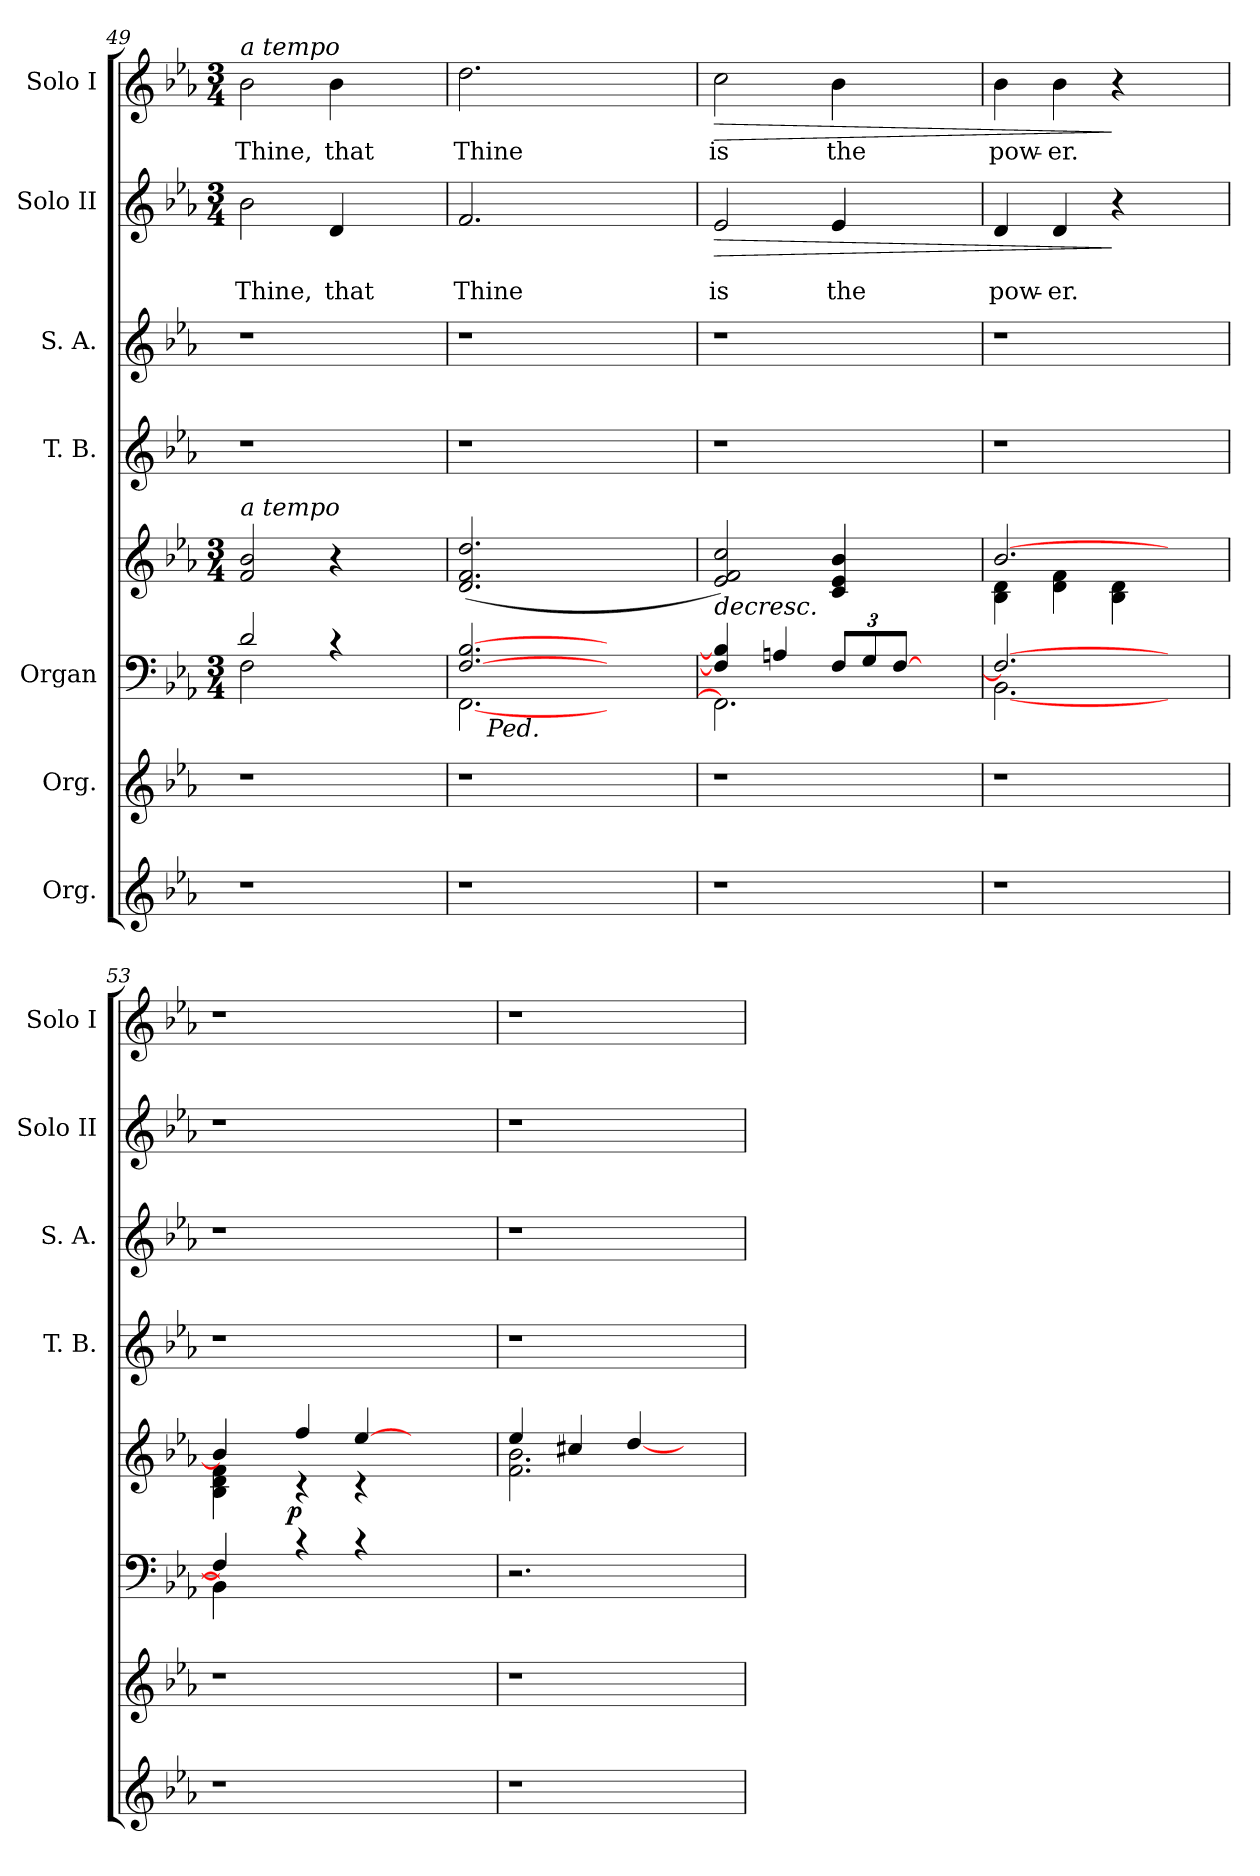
**kern	**kern	**kern	**kern	**dynam	**kern	**kern	**kern	**text	**text	**dynam	**kern	**text	**dynam
*part7	*part6	*part5	*part5	*part5	*part4	*part3	*part2	*part2	*part2	*part2	*part1	*part1	*part1
*staff8	*staff7	*staff6	*staff5	*staff5/6	*staff4	*staff3	*staff2	*staff2	*staff2	*staff2	*staff1	*staff1	*staff1
*I"Org.	*I"Org.	*I"Organ	*	*	*I"T. B.	*I"S. A.	*I"Solo II	*	*	*	*I"Solo I	*	*
*	*	*	*	*	*I'T. B.	*I'S. A.	*I'Solo II	*	*	*	*I'Solo I	*	*
!!LO:LB:g=z
*clefG2	*clefG2	*clefF4	*clefG2	*	*clefG2	*clefG2	*clefG2	*	*	*	*clefG2	*	*
*k[b-e-a-]	*k[b-e-a-]	*k[b-e-a-]	*k[b-e-a-]	*	*k[b-e-a-]	*k[b-e-a-]	*k[b-e-a-]	*	*	*	*k[b-e-a-]	*	*
*E-:	*E-:	*E-:	*E-:	*	*E-:	*E-:	*E-:	*	*	*	*E-:	*	*
*	*	*M3/4	*M3/4	*	*	*	*M3/4	*	*	*	*M3/4	*	*
=49	=49	=49	=49	=49	=49	=49	=49	=49	=49	=49	=49	=49	=49
*	*	*^	*	*	*	*	*	*	*	*	*	*	*
!	!	!	!	!	!	!	!	!	!	!	!	!LO:TX:a:i:t=a tempo	!	!
!	!	!	!	!LO:TX:a:i:t=a tempo	!	!	!	!	!	!	!	!	!	!
!	!	!	!	!	!	!	!	!	!	!LO:LY:b	!	!	!LO:LY:b	!
1r	1r	2d/	2F\	2f/ 2b-/	.	1r	1r	2b-\	.	Thine,	.	2b-\	Thine,	.
!	!	!	!	!	!	!	!	!	!	!LO:LY:b	!	!	!LO:LY:b	!
.	.	4rc	4ryy	4r	.	.	.	4d/	.	that	.	4b-\	that	.
.	.	4ryy	4ryy	4ryy	.	.	.	4ryy	.	.	.	4ryy	.	.
=50	=50	=50	=50	=50	=50	=50	=50	=50	=50	=50	=50	=50	=50	=50
!	!	!	!	!	!	!	!	!	!	!LO:LY:b	!	!	!LO:LY:b	!
*	*	*	*^	*	*	*	*	*	*	*	*	*	*	*
1r	1r	[>2.F/ [>2.B-/	[<2.FF\	24ryy	(<2.d/ 2.f/ 2.dd/	.	1r	1r	2.f/	.	Thine	.	2.dd\	Thine	.
.	.	.	.	96ryy	.	.	.	.	.	.	.	.	.	.	.
!	!	!	!	!LO:TX:b:i:t=Ped.	!	!	!	!	!	!	!	!	!	!	!
.	.	.	.	3%2ryy	.	.	.	.	.	.	.	.	.	.	.
.	.	.	.	6ryy	.	.	.	.	.	.	.	.	.	.	.
.	.	4ryy	4ryy	.	4ryy	.	.	.	4ryy	.	.	.	4ryy	.	.
.	.	.	.	12ryy	.	.	.	.	.	.	.	.	.	.	.
.	.	.	.	48.ryy	.	.	.	.	.	.	.	.	.	.	.
=51	=51	=51	=51	=51	=51	=51	=51	=51	=51	=51	=51	=51	=51	=51	=51
!	!	!	!	!	!	!LO:HP:b	!	!	!	!	!LO:LY:b	!LO:HP:b	!	!LO:LY:b	!LO:HP:b
*	*	*	*v	*v	*	*	*	*	*	*	*	*	*	*	*
1r	1r	4F/] 4B-/]	2.FF\]	2e-/ 2f/ 2cc/)	>	1r	1r	2e-/	.	is	>	2cc\	is	>
.	.	4An/	.	.	.	.	.	.	.	.	.	.	.	.
*	*	*Xbrackettup	*	*	*	*	*	*	*	*	*	*	*	*
!	!	!	!	!	!	!	!	!	!	!LO:LY:b	!	!	!LO:LY:b	!
.	.	12F/L	.	4c/ 4e-/ 4b-/	.	.	.	4e-/	.	the	.	4b-\	the	.
.	.	12G/	.	.	.	.	.	.	.	.	.	.	.	.
.	.	[>12F/J	.	.	.	.	.	.	.	.	.	.	.	.
.	.	4ryy	4ryy	4ryy	.	.	.	4ryy	.	.	.	4ryy	.	.
=52	=52	=52	=52	=52	=52	=52	=52	=52	=52	=52	=52	=52	=52	=52
*	*	*	*	*^	*	*	*	*	*	*	*	*	*	*
!	!	!	!	!	!	!	!	!	!	!	!LO:LY:b	!	!	!LO:LY:b	!
1r	1r	2.F/_	[<2.BB-\	[>2.b-/	4B-\ 4d\	.	1r	1r	4d/	.	pow-	.	4b-\	pow-	.
!	!	!	!	!	!	!	!	!	!	!	!LO:LY:b	!	!	!LO:LY:b	!
.	.	.	.	.	4d\ 4f\	.	.	.	4d/	.	-er.	.	4b-\	-er.	.
.	.	.	.	.	4B-\ 4d\	.	.	.	4r	.	.	]	4r	.	]
.	.	4ryy	4ryy	4ryy	4ryy	.	.	.	4ryy	.	.	.	4ryy	.	.
=53	=53	=53	=53	=53	=53	=53	=53	=53	=53	=53	=53	=53	=53	=53	=53
!	!	!	!	!	!	!	!	!	!LO:N:vis=1	!	!	!	!LO:N:vis=1	!	!
*	*	*	*	*	*^	*	*	*	*	*	*	*	*	*	*
1r	1r	4F/]	4BB-\]	4b-/]	4B-\ 4d\ 4f\	6ryy	.	1r	1r	2.r	.	.	.	2.r	.	.
.	.	.	.	.	.	24..ryy	.	.	.	.	.	.	.	.	.	.
!	!	!	!	!	!	!	!LO:DY:b	!	!	!	!	!	!	!	!	!
.	.	.	.	.	.	3%2ryy	p	.	.	.	.	.	.	.	.	.
.	.	4rc	4ryy	4ff/	4rc	.	]	.	.	.	.	.	.	.	.	.
.	.	4rc	2ryy	[>4ee-/	4rc	.	.	.	.	.	.	.	.	.	.	.
.	.	4ryy	.	4ryy	4ryy	.	.	.	.	4ryy	.	.	.	4ryy	.	.
.	.	.	.	.	.	12ryy	.	.	.	.	.	.	.	.	.	.
.	.	.	.	.	.	96ryy	.	.	.	.	.	.	.	.	.	.
=54	=54	=54	=54	=54	=54	=54	=54	=54	=54	=54	=54	=54	=54	=54	=54	=54
!	!	!LO:N:vis=1	!	!	!	!	!	!	!	!LO:N:vis=1	!	!	!	!LO:N:vis=1	!	!
*	*	*v	*v	*	*	*	*	*	*	*	*	*	*	*	*	*
*	*	*	*	*v	*v	*	*	*	*	*	*	*	*	*	*
1r	1r	2.r	2.f\ 2.b-\	4ee-/	.	1r	1r	2.r	.	.	.	2.r	.	.
.	.	.	.	4cc#X/	.	.	.	.	.	.	.	.	.	.
.	.	.	.	[>4dd/	.	.	.	.	.	.	.	.	.	.
.	.	4ryy	4ryy	4ryy	.	.	.	4ryy	.	.	.	4ryy	.	.
*	*	*	*v	*v	*	*	*	*	*	*	*	*	*	*
=	=	=	=	=	=	=	=	=	=	=	=	=	=
*-	*-	*-	*-	*-	*-	*-	*-	*-	*-	*-	*-	*-	*-
